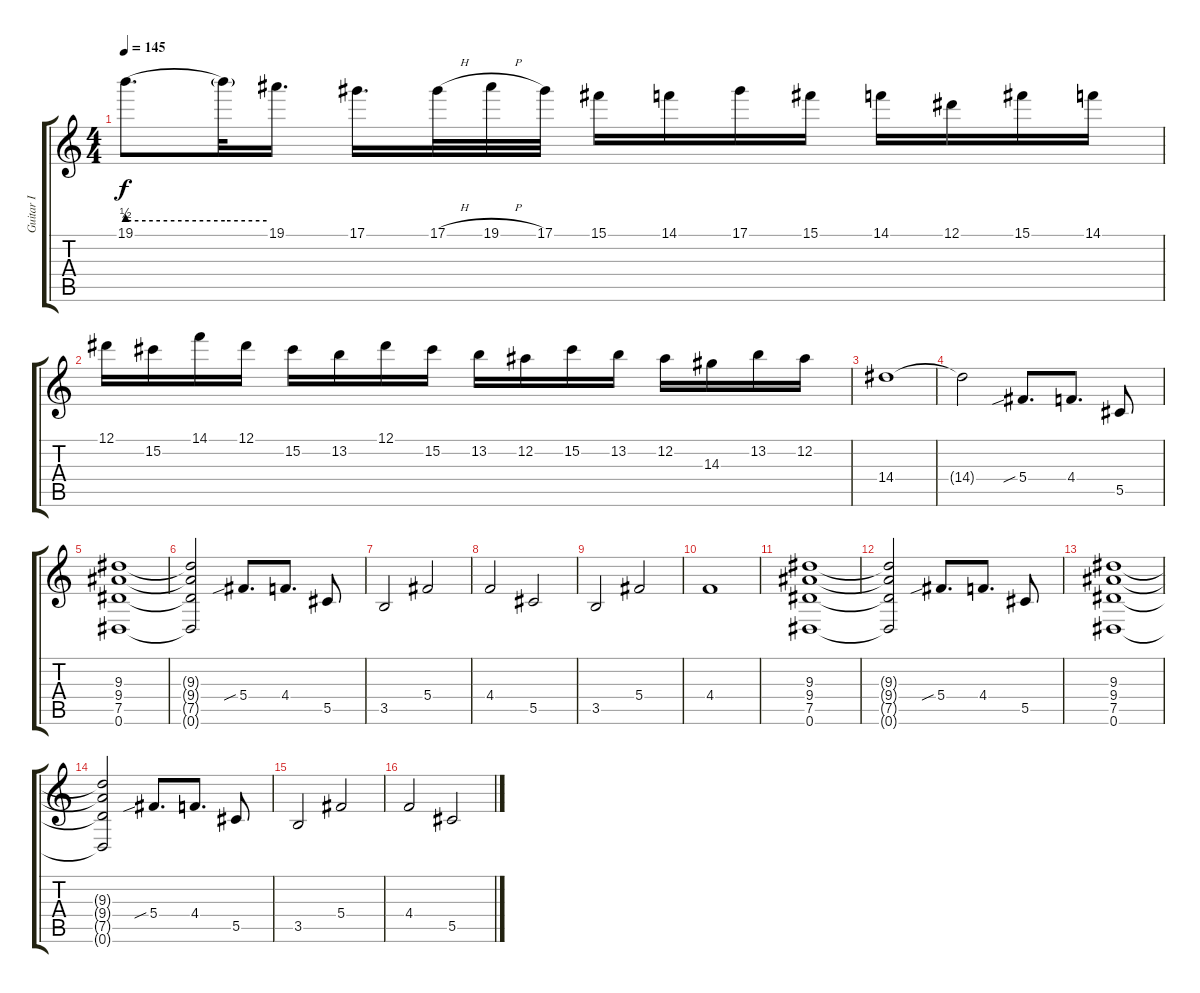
\track ("Guitar I" "Guitar I") {instrument distortionguitar}
\staff {score tabs}
\tuning (Eb4 Bb3 Gb3 Db3 Ab2 Eb2) {hide}
\ts (4 4)
\tempo 145
\clef g2
\ks c
19.1{be (hold 0 2 60 2) t}.8{d dy f} 19.1{be (hold 0 2 60 2) t}.32 19.1.16{d} 17.1.16{d} 17.1{h}.32 19.1{h}.32 17.1.32 15.1.16 14.1.16 17.1.16 15.1.16 14.1.16 12.1.16 15.1.16 14.1.16 |
12.1.16 15.2.16 14.1.16 12.1.16 15.2.16 13.2.16 12.1.16 15.2.16 13.2.16 12.2.16 15.2.16 13.2.16 12.2.16 14.3.16 13.2.16 12.2.16 |
14.4.1 |
14.4{t}.2 5.4{sib}.8{d} 4.4.8{d} 5.5.8 |
(9.3 9.4 7.5 0.6).1 |
(9.3{t} 9.4{t} 7.5{t} 0.6{t}).2 5.4{sib}.8{d} 4.4.8{d} 5.5.8 |
3.5.2 5.4.2 |
4.4.2 5.5.2 |
3.5.2 5.4.2 |
4.4.1 |
(9.3 9.4 7.5 0.6).1 |
(9.3{t} 9.4{t} 7.5{t} 0.6{t}).2 5.4{sib}.8{d} 4.4.8{d} 5.5.8 |
(9.3 9.4 7.5 0.6).1 |
(9.3{t} 9.4{t} 7.5{t} 0.6{t}).2 5.4{sib}.8{d} 4.4.8{d} 5.5.8 |
3.5.2 5.4.2 |
4.4.2 5.5.2
